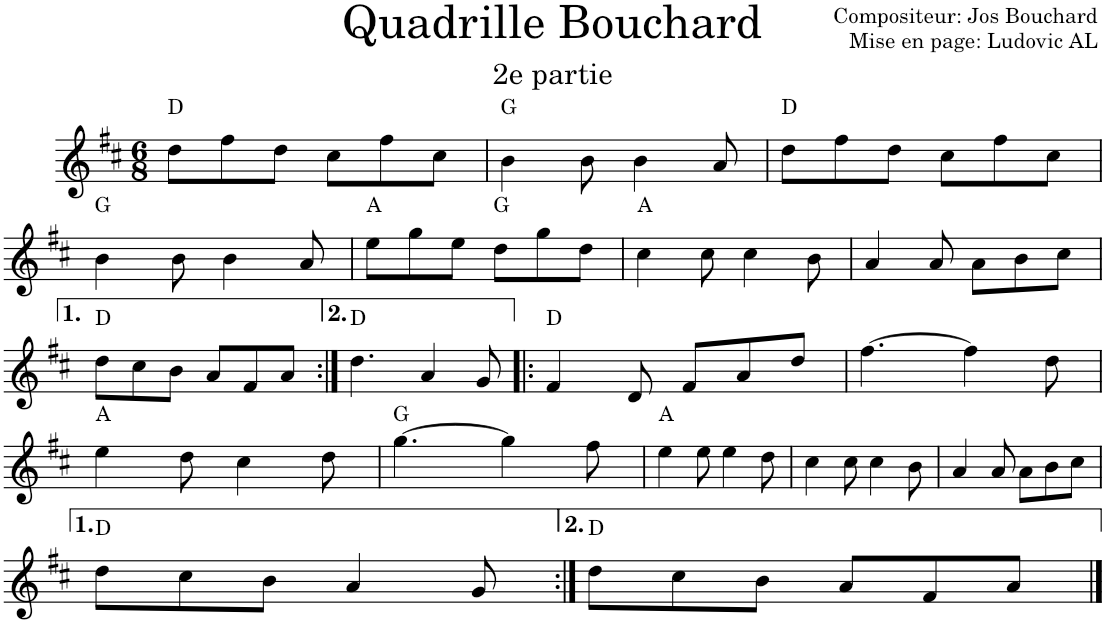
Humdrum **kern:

**kern	**harte
*part1	*part1
*staff1	*
*I"Voice	*
*I'V	*
*clefG2	*
*k[f#c#]	*
*M6/8	*
=1	=1
8dd\L	D:maj
8ff#\	.
8dd\J	.
8cc#\L	.
8ff#\	.
8cc#\J	.
=2	=2
4b\	G:maj
8b\	.
4b\	.
8a/	.
=3	=3
8dd\L	D:maj
8ff#\	.
8dd\J	.
8cc#\L	.
8ff#\	.
8cc#\J	.
!!LO:LB:g=z
=4	=4
4b\	G:maj
8b\	.
4b\	.
8a/	.
=5	=5
8ee\L	A:maj
8gg\	.
8ee\J	.
8dd\L	G:maj
8gg\	.
8dd\J	.
=6	=6
4cc#\	A:maj
8cc#\	.
4cc#\	.
8b\	.
=7	=7
4a/	.
8a/	.
8a\L	.
8b\	.
8cc#\J	.
!!LO:LB:g=z
=8	=8
8dd\L	D:maj
8cc#\	.
8b\J	.
8a/L	.
8f#/	.
8a/J	.
=9:|!	=9:|!
4.dd\	D:maj
4a/	.
8g/	.
=10!|:	=10!|:
4f#/	D:maj
8d/	.
8f#/L	.
8a/	.
8dd/J	.
=11	=11
[>4.ff#\	.
4ff#\]	.
8dd\	.
!!LO:LB:g=z
=12	=12
4ee\	A:maj
8dd\	.
4cc#\	.
8dd\	.
=13	=13
[>4.gg\	G:maj
4gg\]	.
8ff#\	.
=14	=14
4ee\	A:maj
8ee\	.
4ee\	.
8dd\	.
=15	=15
4cc#\	.
8cc#\	.
4cc#\	.
8b\	.
=16	=16
4a/	.
8a/	.
8a\L	.
8b\	.
8cc#\J	.
!!LO:LB:g=z
=17	=17
8dd\L	D:maj
8cc#\	.
8b\J	.
4a/	.
8g/	.
=18:|!	=18:|!
8dd\L	D:maj
8cc#\	.
8b\J	.
8a/L	.
8f#/	.
8a/J	.
==	==
*-	*-
